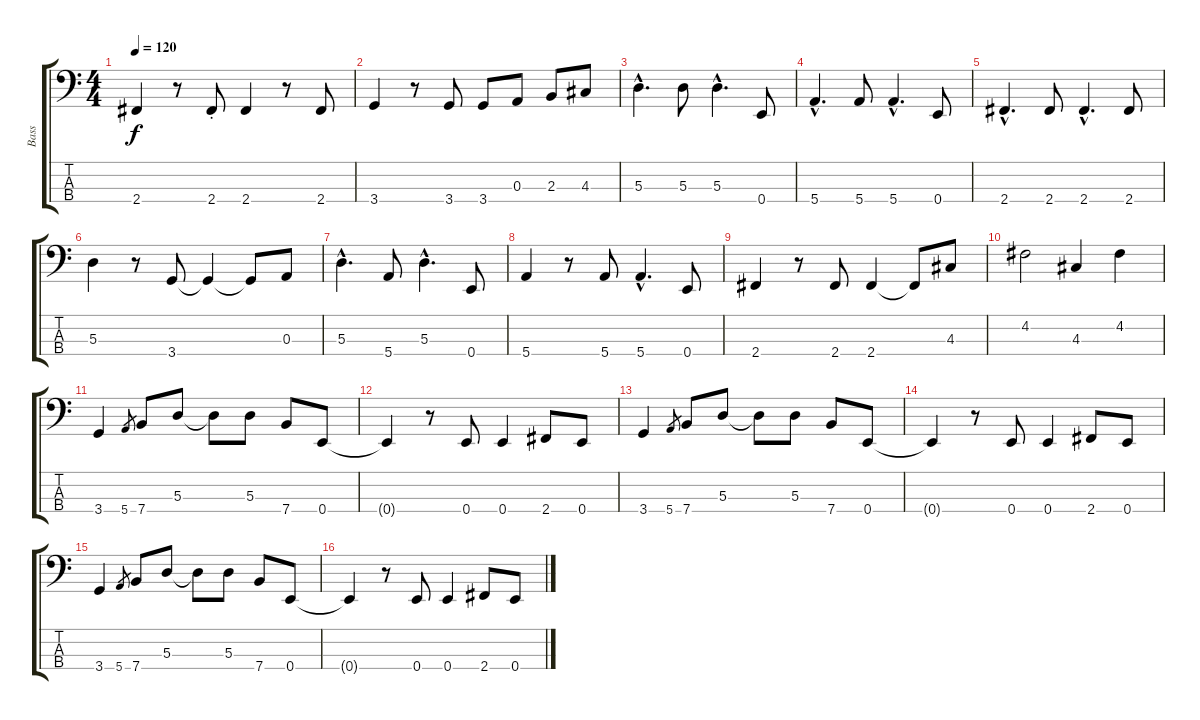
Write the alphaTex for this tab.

\track ("Bass" "Bass") {instrument electricbassfinger}
\staff {score tabs}
\tuning (G2 D2 A1 E1) {hide}
\ts (4 4)
\tempo 120
\clef f4
\ks c
2.4.4{dy f} r.8 2.4{st}.8 2.4.4 r.8 2.4.8 |
3.4.4 r.8 3.4.8 3.4.8 0.3.8 2.3.8 4.3.8 |
5.3{hac}.4{d} 5.3.8 5.3{hac}.4{d} 0.4.8 |
5.4{hac}.4{d} 5.4.8 5.4{hac}.4{d} 0.4.8 |
2.4{hac}.4{d} 2.4.8 2.4{hac}.4{d} 2.4.8 |
5.3.4 r.8 3.4.8 3.4{t}.4 3.4{t}.8 0.3.8 |
5.3{hac}.4{d} 5.4.8 5.3{hac}.4{d} 0.4.8 |
5.4.4 r.8 5.4.8 5.4{hac}.4{d} 0.4.8 |
2.4.4 r.8 2.4.8 2.4.4 2.4{t}.8 4.3.8 |
4.2.2 4.3.4 4.2.4 |
3.4.4 5.4.8{gr} 7.4.8 5.3.8 5.3{t}.8 5.3.8 7.4.8 0.4.8 |
0.4{t}.4 r.8 0.4.8 0.4.4 2.4.8 0.4.8 |
3.4.4 5.4.8{gr} 7.4.8 5.3.8 5.3{t}.8 5.3.8 7.4.8 0.4.8 |
0.4{t}.4 r.8 0.4.8 0.4.4 2.4.8 0.4.8 |
3.4.4 5.4.8{gr} 7.4.8 5.3.8 5.3{t}.8 5.3.8 7.4.8 0.4.8 |
0.4{t}.4 r.8 0.4.8 0.4.4 2.4.8 0.4.8
